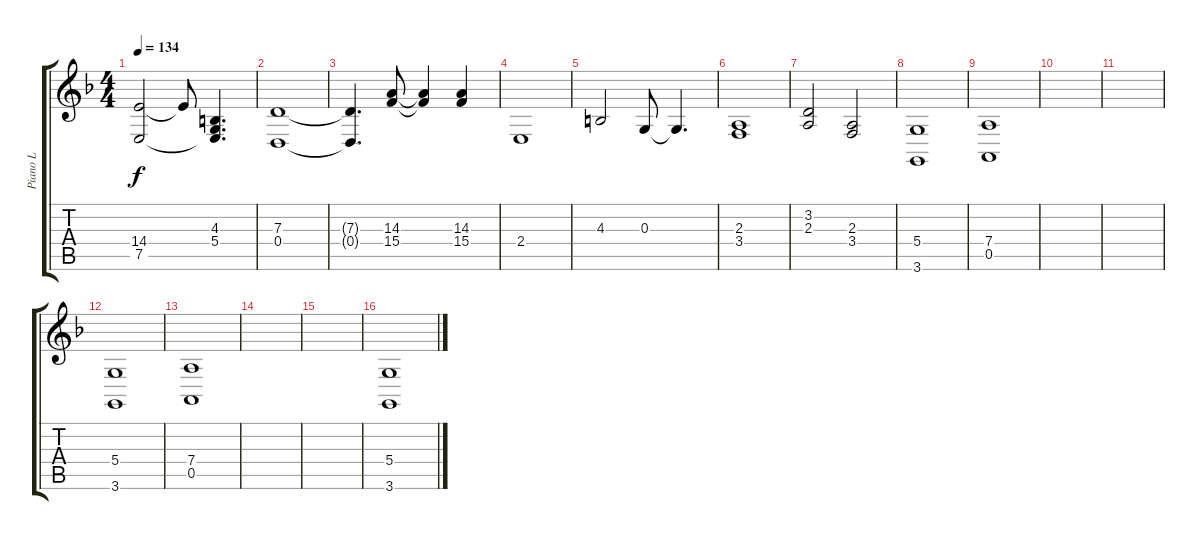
\track ("Piano L" "Piano L") {instrument brightacousticpiano}
\staff {score tabs}
\tuning (E4 B3 G3 D3 A2 E2) {hide}
\ts (4 4)
\tempo 134
\clef g2
\ks f
(14.4{t} 7.5{t}).2{dy f} 14.4{t}.8 (4.3 5.4 7.5{t}).4{d} |
(7.3 0.4).1 |
(7.3{t} 0.4{t}).4{d} (14.3 15.4).8 (14.3{t} 15.4{t}).4 (14.3 15.4).4 |
2.4.1 |
4.3.2 0.3.8 0.3{t}.4{d} |
(2.3 3.4).1 |
(3.2 2.3).2 (2.3 3.4).2 |
(5.4 3.6).1 |
(7.4 0.5).1 |
|
|
(5.4 3.6).1 |
(7.4 0.5).1 |
|
|
(5.4 3.6).1
